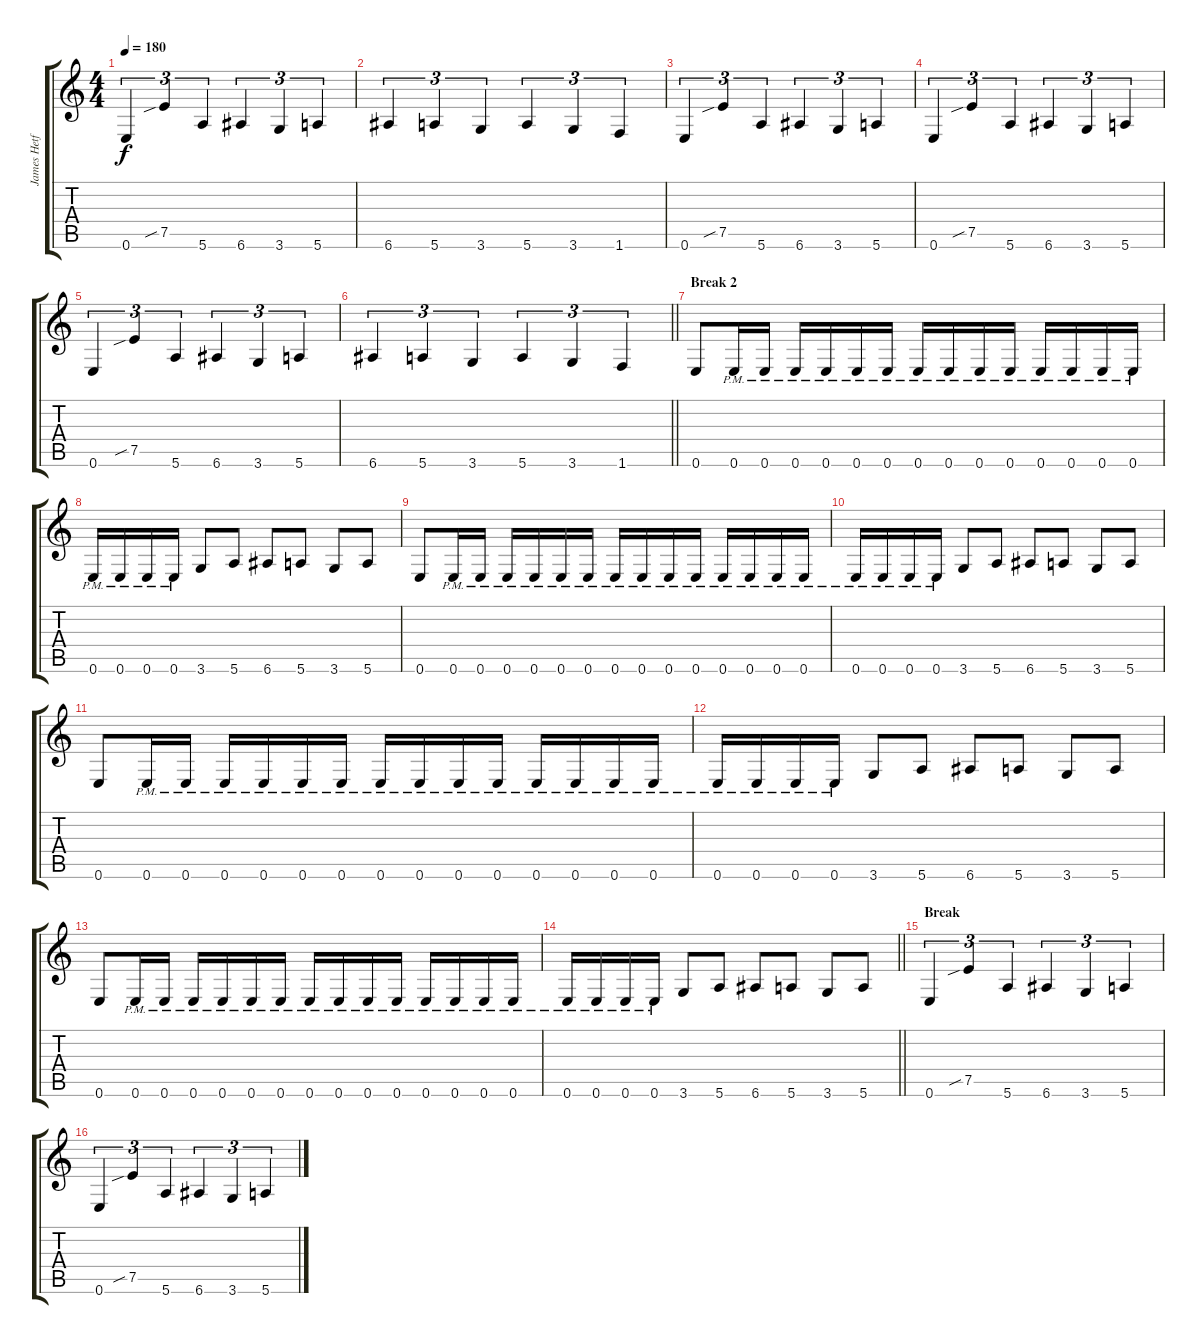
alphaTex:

\track ("James Hetfield" "James Hetf") {instrument distortionguitar}
\staff {score tabs}
\tuning (E4 B3 G3 D3 A2 E2) {hide}
\ts (4 4)
\tempo 180
\clef g2
\ks c
0.6.4{tu (3 2) dy f} 7.5{sib}.4{tu (3 2)} 5.6.4{tu (3 2)} 6.6.4{tu (3 2)} 3.6.4{tu (3 2)} 5.6.4{tu (3 2)} |
6.6.4{tu (3 2)} 5.6.4{tu (3 2)} 3.6.4{tu (3 2)} 5.6.4{tu (3 2)} 3.6.4{tu (3 2)} 1.6.4{tu (3 2)} |
0.6.4{tu (3 2)} 7.5{sib}.4{tu (3 2)} 5.6.4{tu (3 2)} 6.6.4{tu (3 2)} 3.6.4{tu (3 2)} 5.6.4{tu (3 2)} |
0.6.4{tu (3 2)} 7.5{sib}.4{tu (3 2)} 5.6.4{tu (3 2)} 6.6.4{tu (3 2)} 3.6.4{tu (3 2)} 5.6.4{tu (3 2)} |
0.6.4{tu (3 2)} 7.5{sib}.4{tu (3 2)} 5.6.4{tu (3 2)} 6.6.4{tu (3 2)} 3.6.4{tu (3 2)} 5.6.4{tu (3 2)} |
\barLineRight lightlight
6.6.4{tu (3 2)} 5.6.4{tu (3 2)} 3.6.4{tu (3 2)} 5.6.4{tu (3 2)} 3.6.4{tu (3 2)} 1.6.4{tu (3 2)} |
\section ("" "Break 2")
0.6.8 0.6{pm}.16 0.6{pm}.16 0.6{pm}.16 0.6{pm}.16 0.6{pm}.16 0.6{pm}.16 0.6{pm}.16 0.6{pm}.16 0.6{pm}.16 0.6{pm}.16 0.6{pm}.16 0.6{pm}.16 0.6{pm}.16 0.6{pm}.16 |
0.6{pm}.16 0.6{pm}.16 0.6{pm}.16 0.6{pm}.16 3.6.8 5.6.8 6.6.8 5.6.8 3.6.8 5.6.8 |
0.6.8 0.6{pm}.16 0.6{pm}.16 0.6{pm}.16 0.6{pm}.16 0.6{pm}.16 0.6{pm}.16 0.6{pm}.16 0.6{pm}.16 0.6{pm}.16 0.6{pm}.16 0.6{pm}.16 0.6{pm}.16 0.6{pm}.16 0.6{pm}.16 |
0.6{pm}.16 0.6{pm}.16 0.6{pm}.16 0.6{pm}.16 3.6.8 5.6.8 6.6.8 5.6.8 3.6.8 5.6.8 |
0.6.8 0.6{pm}.16 0.6{pm}.16 0.6{pm}.16 0.6{pm}.16 0.6{pm}.16 0.6{pm}.16 0.6{pm}.16 0.6{pm}.16 0.6{pm}.16 0.6{pm}.16 0.6{pm}.16 0.6{pm}.16 0.6{pm}.16 0.6{pm}.16 |
0.6{pm}.16 0.6{pm}.16 0.6{pm}.16 0.6{pm}.16 3.6.8 5.6.8 6.6.8 5.6.8 3.6.8 5.6.8 |
0.6.8 0.6{pm}.16 0.6{pm}.16 0.6{pm}.16 0.6{pm}.16 0.6{pm}.16 0.6{pm}.16 0.6{pm}.16 0.6{pm}.16 0.6{pm}.16 0.6{pm}.16 0.6{pm}.16 0.6{pm}.16 0.6{pm}.16 0.6{pm}.16 |
\barLineRight lightlight
0.6{pm}.16 0.6{pm}.16 0.6{pm}.16 0.6{pm}.16 3.6.8 5.6.8 6.6.8 5.6.8 3.6.8 5.6.8 |
\section ("" "Break")
0.6.4{tu (3 2)} 7.5{sib}.4{tu (3 2)} 5.6.4{tu (3 2)} 6.6.4{tu (3 2)} 3.6.4{tu (3 2)} 5.6.4{tu (3 2)} |
0.6.4{tu (3 2)} 7.5{sib}.4{tu (3 2)} 5.6.4{tu (3 2)} 6.6.4{tu (3 2)} 3.6.4{tu (3 2)} 5.6.4{tu (3 2)}
